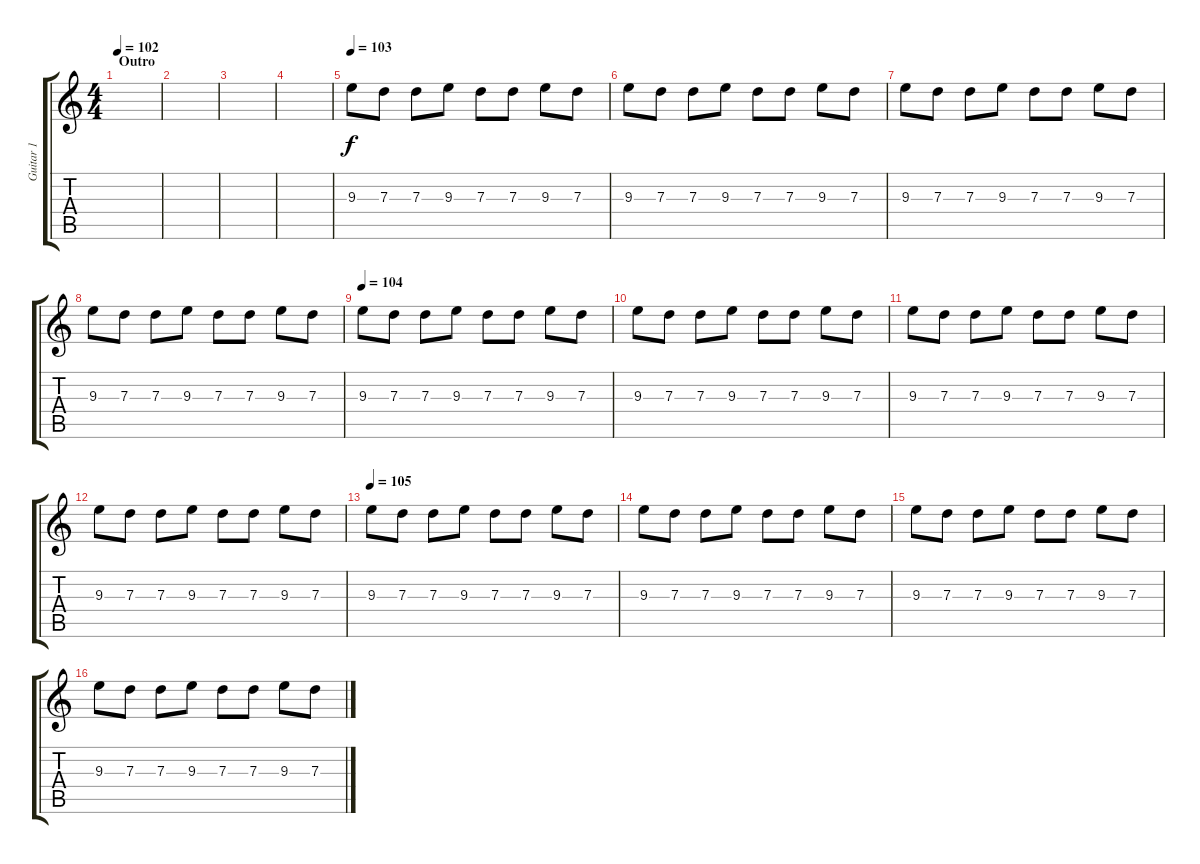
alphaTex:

\track ("Guitar 1" "Guitar 1") {instrument overdrivenguitar}
\staff {score tabs}
\tuning (E4 B3 G3 D3 A2 E2) {hide}
\ts (4 4)
\section ("" "Outro")
\tempo 102
\clef g2
\ks c
|
|
|
|
\tempo 103
9.3.8{dy f} 7.3.8 7.3.8 9.3.8 7.3.8 7.3.8 9.3.8 7.3.8 |
9.3.8 7.3.8 7.3.8 9.3.8 7.3.8 7.3.8 9.3.8 7.3.8 |
9.3.8 7.3.8 7.3.8 9.3.8 7.3.8 7.3.8 9.3.8 7.3.8 |
9.3.8 7.3.8 7.3.8 9.3.8 7.3.8 7.3.8 9.3.8 7.3.8 |
\tempo 104
9.3.8 7.3.8 7.3.8 9.3.8 7.3.8 7.3.8 9.3.8 7.3.8 |
9.3.8 7.3.8 7.3.8 9.3.8 7.3.8 7.3.8 9.3.8 7.3.8 |
9.3.8 7.3.8 7.3.8 9.3.8 7.3.8 7.3.8 9.3.8 7.3.8 |
9.3.8 7.3.8 7.3.8 9.3.8 7.3.8 7.3.8 9.3.8 7.3.8 |
\tempo 105
9.3.8 7.3.8 7.3.8 9.3.8 7.3.8 7.3.8 9.3.8 7.3.8 |
9.3.8 7.3.8 7.3.8 9.3.8 7.3.8 7.3.8 9.3.8 7.3.8 |
9.3.8 7.3.8 7.3.8 9.3.8 7.3.8 7.3.8 9.3.8 7.3.8 |
9.3.8 7.3.8 7.3.8 9.3.8 7.3.8 7.3.8 9.3.8 7.3.8
